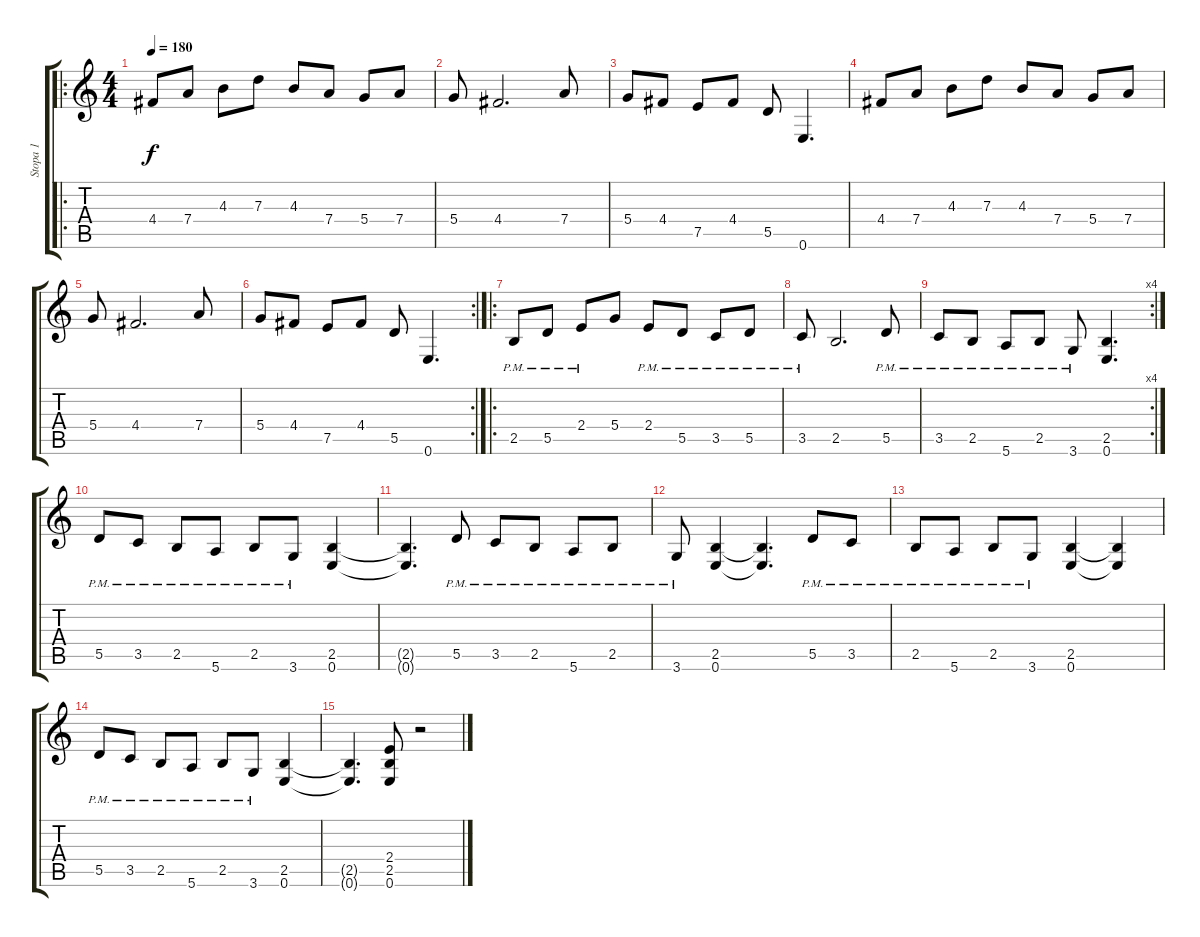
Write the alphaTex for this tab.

\track ("Stopa 1" "Stopa 1") {instrument overdrivenguitar}
\staff {score tabs}
\tuning (E4 B3 G3 D3 A2 E2) {hide}
\ro
\ts (4 4)
\tempo 180
\clef g2
\ks c
4.4.8{dy f} 7.4.8 4.3.8 7.3.8 4.3.8 7.4.8 5.4.8 7.4.8 |
5.4.8 4.4.2{d} 7.4.8 |
5.4.8 4.4.8 7.5.8 4.4.8 5.5.8 0.6.4{d} |
4.4.8 7.4.8 4.3.8 7.3.8 4.3.8 7.4.8 5.4.8 7.4.8 |
5.4.8 4.4.2{d} 7.4.8 |
\rc 2
5.4.8 4.4.8 7.5.8 4.4.8 5.5.8 0.6.4{d} |
\ro
2.5{pm}.8 5.5{pm}.8 2.4{pm}.8 5.4.8 2.4{pm}.8 5.5{pm}.8 3.5{pm}.8 5.5{pm}.8 |
3.5{pm}.8 2.5.2{d} 5.5{pm}.8 |
\rc 4
3.5{pm}.8 2.5{pm}.8 5.6{pm}.8 2.5{pm}.8 3.6{pm}.8 (2.5 0.6).4{d} |
5.5{pm}.8 3.5{pm}.8 2.5{pm}.8 5.6{pm}.8 2.5{pm}.8 3.6{pm}.8 (2.5 0.6).4 |
(2.5{t} 0.6{t}).4{d} 5.5{pm}.8 3.5{pm}.8 2.5{pm}.8 5.6{pm}.8 2.5{pm}.8 |
3.6{pm}.8 (2.5 0.6).4 (2.5{t} 0.6{t}).4{d} 5.5{pm}.8 3.5{pm}.8 |
2.5{pm}.8 5.6{pm}.8 2.5{pm}.8 3.6{pm}.8 (2.5 0.6).4 (2.5{t} 0.6{t}).4 |
5.5{pm}.8 3.5{pm}.8 2.5{pm}.8 5.6{pm}.8 2.5{pm}.8 3.6{pm}.8 (2.5 0.6).4 |
(2.5{t} 0.6{t}).4{d} (2.4 2.5 0.6).8 r.2
